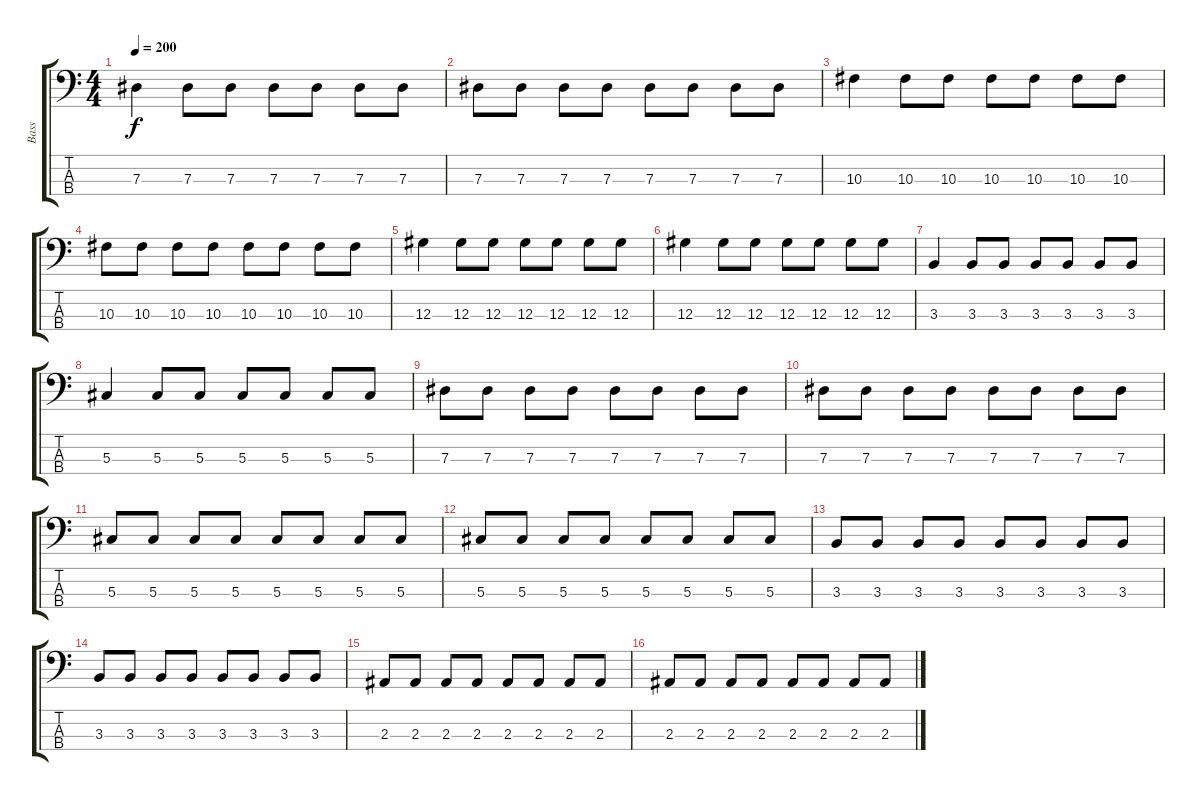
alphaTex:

\track ("Bass" "Bass") {instrument electricbasspick}
\staff {score tabs}
\tuning (Gb2 Db2 Ab1 Eb1) {hide}
\ts (4 4)
\tempo 200
\clef f4
\ks c
7.3.4{dy f} 7.3.8 7.3.8 7.3.8 7.3.8 7.3.8 7.3.8 |
7.3.8 7.3.8 7.3.8 7.3.8 7.3.8 7.3.8 7.3.8 7.3.8 |
10.3.4 10.3.8 10.3.8 10.3.8 10.3.8 10.3.8 10.3.8 |
10.3.8 10.3.8 10.3.8 10.3.8 10.3.8 10.3.8 10.3.8 10.3.8 |
12.3.4 12.3.8 12.3.8 12.3.8 12.3.8 12.3.8 12.3.8 |
12.3.4 12.3.8 12.3.8 12.3.8 12.3.8 12.3.8 12.3.8 |
3.3.4 3.3.8 3.3.8 3.3.8 3.3.8 3.3.8 3.3.8 |
5.3.4 5.3.8 5.3.8 5.3.8 5.3.8 5.3.8 5.3.8 |
7.3.8 7.3.8 7.3.8 7.3.8 7.3.8 7.3.8 7.3.8 7.3.8 |
7.3.8 7.3.8 7.3.8 7.3.8 7.3.8 7.3.8 7.3.8 7.3.8 |
5.3.8 5.3.8 5.3.8 5.3.8 5.3.8 5.3.8 5.3.8 5.3.8 |
5.3.8 5.3.8 5.3.8 5.3.8 5.3.8 5.3.8 5.3.8 5.3.8 |
3.3.8 3.3.8 3.3.8 3.3.8 3.3.8 3.3.8 3.3.8 3.3.8 |
3.3.8 3.3.8 3.3.8 3.3.8 3.3.8 3.3.8 3.3.8 3.3.8 |
2.3.8 2.3.8 2.3.8 2.3.8 2.3.8 2.3.8 2.3.8 2.3.8 |
2.3.8 2.3.8 2.3.8 2.3.8 2.3.8 2.3.8 2.3.8 2.3.8
